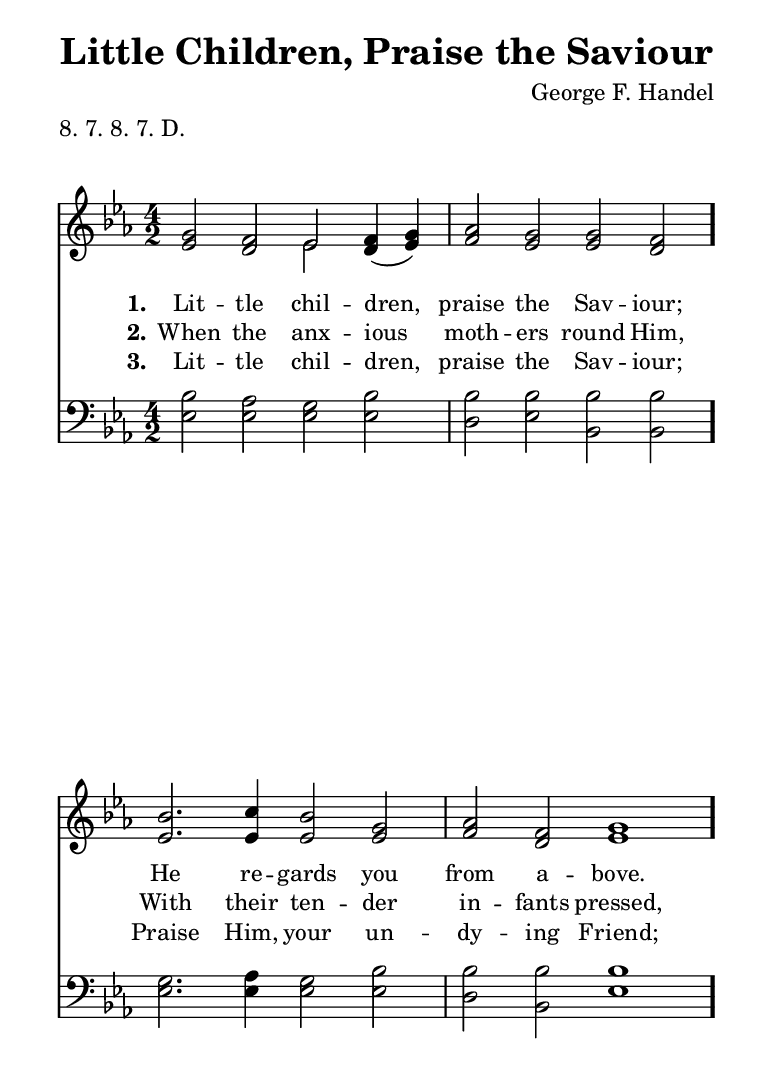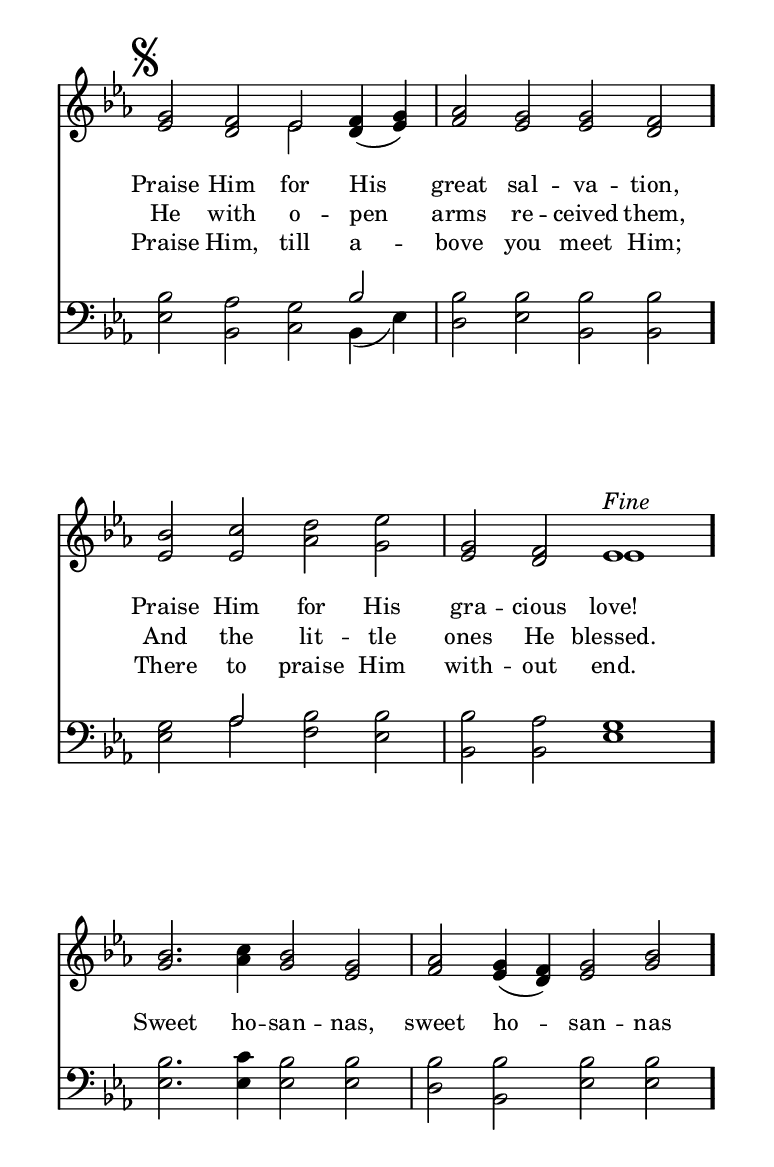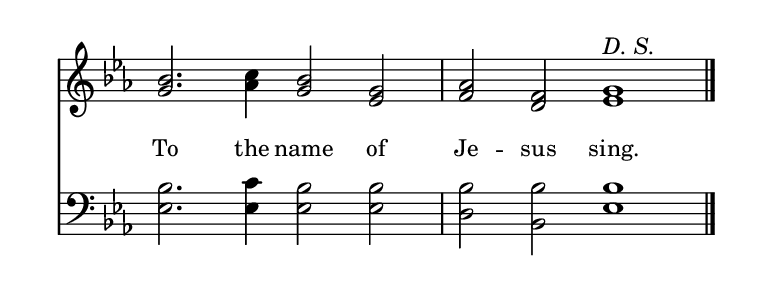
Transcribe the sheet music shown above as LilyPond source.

\include "common/global.ily"
\paper {
  \include "common/paper.ily"
  ragged-last-bottom = ##t
  system-system-spacing.padding = 9
}

\header{
  %children
  hymnnumber = "364"
  title = "Little Children, Praise the Saviour"
  tunename = ""
  meter = "8. 7. 8. 7. D."
  poet = ""
  composer = "George F. Handel"
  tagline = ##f
}

global = {
  \include "common/overrides.ily"
  \override Staff.TimeSignature.style = #'numbered
  \time 4/2
  \override Score.MetronomeMark.transparent = ##t % hide all fermata changes too
  \tempo 2=100
  \key ees \major
  \autoBeamOff
}

marksegno = { \mark \markup { \musicglyph #"scripts.segno" } }

notesSopranoSecond = {
\relative c'' {

  g2 f ees f4( g) | aes2 g g f |
  bes2 c d ees | g, f ees1^\markup{\italic Fine} |

}
}

notesSoprano = {
\global
\relative c'' {

  g2 f ees f4( g) | aes2 g g f |
  bes2. c4 bes2 g | aes f g1 |
  \notesSopranoSecond

  bes2. c4 bes2 g | aes g4( f) g2 bes | % original has bar in wrong place
  bes2. c4 bes2 g | aes f g1^\markup{\italic{D. S.}} |

  \bar "|."

}
}

notesAltoSecond = {
\relative e' {

  ees2 d ees d4( ees) | f2 ees ees d |
  ees2 ees aes g | ees d ees1 |

}
}

notesAlto = {
\global
\relative e' {

  ees2 d ees d4( ees) | f2 ees ees d |
  ees2. ees4 ees2 ees | f d ees1 |
  \notesAltoSecond

  g2. aes4 g2 ees | f ees4( d) ees2 g |
  g2. aes4 g2 ees | f d ees1 |

}
}

notesTenorSecond = {
\relative a {

  bes2 aes g bes | bes bes bes bes |
  g2 aes bes bes | bes aes g1 |

}
}

notesTenor = {
\global
\relative a {

  bes2 aes g bes | bes bes bes bes |
  g2. aes4 g2 bes | bes bes bes1 |
  \notesTenorSecond

  bes2. c4 bes2 bes | bes bes bes bes |
  bes2. c4 bes2 bes | bes bes bes1 |

}
}

notesBassSecond = {
\relative f {

  ees2 bes c bes4( ees) | d2 ees bes bes |
  ees2 aes f ees | bes bes ees1 |

}
}

notesBass = {
\global
\relative f {

  ees2 ees ees ees | d ees bes bes |
  ees2. ees4 ees2 ees | d bes ees1 |
  \notesBassSecond

  ees2. ees4 ees2 ees | d bes ees ees |
  ees2. ees4 ees2 ees | d bes ees1 |

}
}

Refrain = \lyricmode {

Sweet ho -- san -- nas, sweet ho -- san -- nas \bar "."
To the name of Je -- sus sing. \bar "."
( - Repeat last two lines of stanza - )

}

wordsA = \lyricmode {
\set stanza = "1."

Lit -- tle chil -- dren, praise the Sav -- iour; \bar "."
He re -- gards you from a -- bove. \bar "."
%{HIDE>%} \marksegno %{<HIDE%} Praise Him for His great sal -- va -- tion, \bar "."
Praise Him for His gra -- cious love! \bar "."

}

wordsB = \lyricmode {
\set stanza = "2."

When the anx -- ious moth -- ers round Him,
With their ten -- der in -- fants pressed,
He with o -- pen arms re -- ceived them,
And the lit -- tle ones He blessed. % 1951 music edition and blue book both have "blest" here but that is not a verbal form (only adjectival)

\Refrain

}

wordsC = \lyricmode {
\set stanza = "3."

Lit -- tle chil -- dren, praise the Sav -- iour;
Praise Him, your un -- dy -- ing Friend;
Praise Him, till a -- bove you meet Him;
There to praise Him with -- out end.

}

\score {
  \context ChoirStaff <<
    \context Staff = upper <<
      \set Staff.autoBeaming = ##f
      \set ChoirStaff.systemStartDelimiter = #'SystemStartBar
      \set ChoirStaff.printPartCombineTexts = ##f
      \partcombine #'(2 . 11) \notesSoprano \notesAlto
      \context NullVoice = sopranos { \voiceOne << \notesSoprano >> }
      \context Lyrics = one   \lyricsto sopranos \wordsA
      \context Lyrics = two   \lyricsto sopranos \wordsB
      \context Lyrics = three \lyricsto sopranos \wordsC
    >>
    \context Staff = men <<
      \set Staff.autoBeaming = ##f
      \clef bass
      \set ChoirStaff.printPartCombineTexts = ##f
      \partcombine #'(2 . 11) \notesTenor \notesBass
    >>
  >>
  \layout {
    \include "common/layout.ily"
  }
}

\score {
  \context ChoirStaff <<
    \context Staff = upper <<
      \context Voice = sopranos { \voiceOne { \notesSoprano \notesSopranoSecond } }
      \context Voice = altos { \voiceTwo { \notesAlto \notesAltoSecond } }
    >>
    \context Staff = men <<
      \clef bass
      \context Voice = tenors { \voiceOne { \notesTenor \notesTenorSecond } }
      \context Voice = basses { \voiceTwo { \notesBass \notesBassSecond } }
    >>
  >>
  \midi{
    \include "common/midi.ily"
  }
}

\version "2.19.49"  % necessary for upgrading to future LilyPond versions.

% vi:set et ts=2 sw=2 ai nocindent syntax=lilypond:
